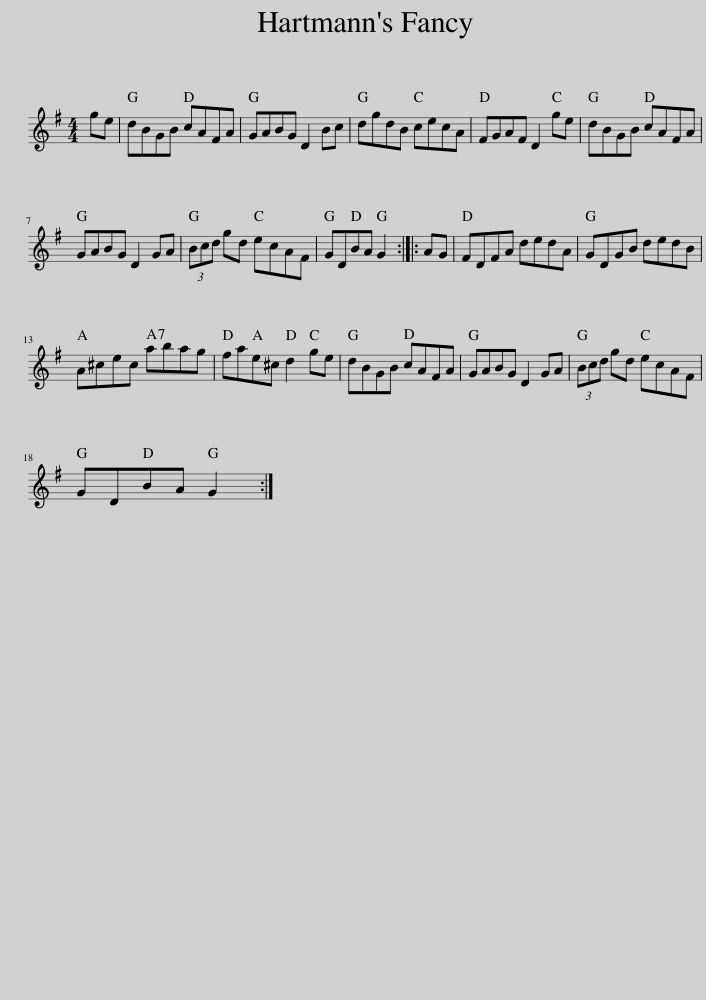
X:1
L:1/8
M:4/4
I:linebreak $
K:G
V:1 treble
V:1
 ge | dBGB cAFA | GABG D2 Bc | dgdB cecA | FGAF D2 ge | %5
 dBGB cAFA |$ GABG D2 GA | (3Bcd gd ecAF | GDBA G2 :: AG | %10
 FDFA dedA | GDGB dedB |$ A^cec abag | fae^c d2 ge | dBGB cAFA | %15
 GABG D2 GA | (3Bcd gd ecAF |$ GDBA G2 :| %18
